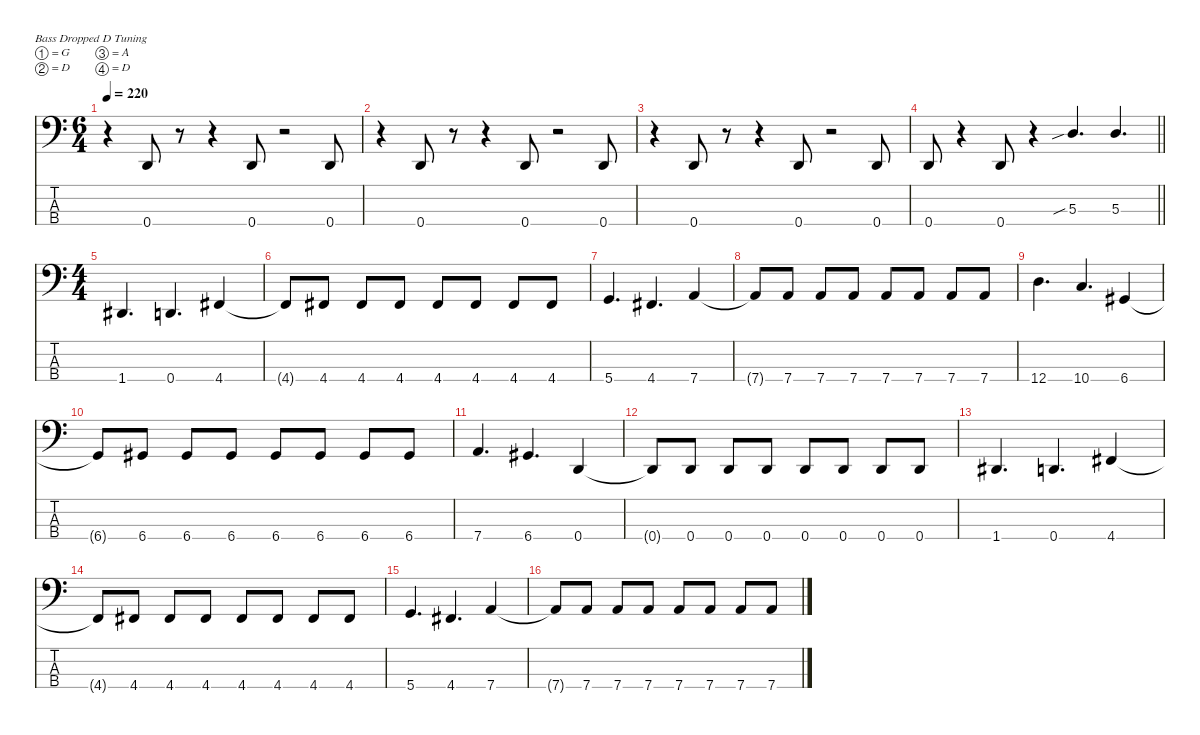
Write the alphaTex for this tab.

\defaultSystemsLayout 4
\hideDynamics
\bracketExtendMode nobrackets
\singleTrackTrackNamePolicy hidden
\multiTrackTrackNamePolicy hidden
\firstSystemTrackNameMode fullname
\firstSystemTrackNameOrientation horizontal
\otherSystemsTrackNameOrientation horizontal
\track ("Bass" "el.bs.") {instrument electricbassfinger}
\staff {score tabs}
\tuning (G2 D2 A1 D1)
\ts (6 4)
\tempo 220
\clef f4
\ks c
r.4{dy f instrument electricbassfinger beam Down} 0.4.8{beam Up} r.8{beam Up} r.4{beam Up} 0.4.8{beam Up} r.2{beam Up} 0.4.8{beam Up} |
r.4{beam Down} 0.4.8{beam Up} r.8{beam Up} r.4{beam Up} 0.4.8{beam Up} r.2{beam Up} 0.4.8{beam Up} |
r.4{beam Down} 0.4.8{beam Up} r.8{beam Up} r.4{beam Up} 0.4.8{beam Up} r.2{beam Up} 0.4.8{beam Up} |
\barLineRight lightlight
0.4.8{beam Up} r.4{beam Up} 0.4.8{beam Up} r.4{beam Up} 5.3{sib}.4{d beam Up} 5.3.4{d beam Up} |
\ts (4 4)
1.4{acc #}.4{d beam Up} 0.4.4{d beam Up} 4.4{acc #}.4{beam Up} |
4.4{t acc #}.8{beam Up} 4.4{acc #}.8{beam Up} 4.4{acc #}.8{beam Up} 4.4{acc #}.8{beam Up} 4.4{acc #}.8{beam Up} 4.4{acc #}.8{beam Up} 4.4{acc #}.8{beam Up} 4.4{acc #}.8{beam Up} |
5.4.4{d beam Up} 4.4{acc #}.4{d beam Up} 7.4.4{beam Up} |
7.4{t}.8{beam Up} 7.4.8{beam Up} 7.4.8{beam Up} 7.4.8{beam Up} 7.4.8{beam Up} 7.4.8{beam Up} 7.4.8{beam Up} 7.4.8{beam Up} |
12.4.4{d beam Down} 10.4.4{d beam Up} 6.4{acc #}.4{beam Up} |
6.4{t acc #}.8{beam Up} 6.4{acc #}.8{beam Up} 6.4{acc #}.8{beam Up} 6.4{acc #}.8{beam Up} 6.4{acc #}.8{beam Up} 6.4{acc #}.8{beam Up} 6.4{acc #}.8{beam Up} 6.4{acc #}.8{beam Up} |
7.4.4{d beam Up} 6.4{acc #}.4{d beam Up} 0.4.4{beam Up} |
0.4{t}.8{beam Up} 0.4.8{beam Up} 0.4.8{beam Up} 0.4.8{beam Up} 0.4.8{beam Up} 0.4.8{beam Up} 0.4.8{beam Up} 0.4.8{beam Up} |
1.4{acc #}.4{d beam Up} 0.4.4{d beam Up} 4.4{acc #}.4{beam Up} |
4.4{t acc #}.8{beam Up} 4.4{acc #}.8{beam Up} 4.4{acc #}.8{beam Up} 4.4{acc #}.8{beam Up} 4.4{acc #}.8{beam Up} 4.4{acc #}.8{beam Up} 4.4{acc #}.8{beam Up} 4.4{acc #}.8{beam Up} |
5.4.4{d beam Up} 4.4{acc #}.4{d beam Up} 7.4.4{beam Up} |
7.4{t}.8{beam Up} 7.4.8{beam Up} 7.4.8{beam Up} 7.4.8{beam Up} 7.4.8{beam Up} 7.4.8{beam Up} 7.4.8{beam Up} 7.4.8{beam Up}
